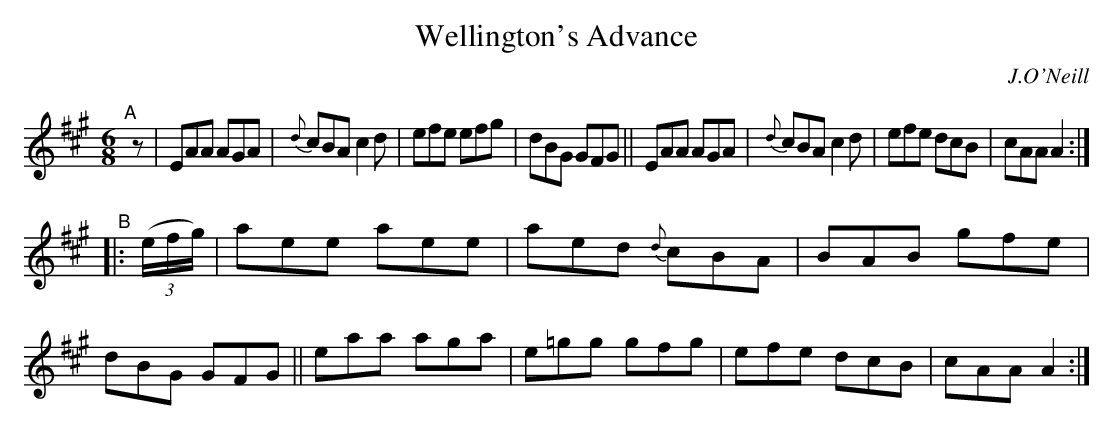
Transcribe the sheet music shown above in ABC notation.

X:1
T: Wellington's Advance
O: J.O'Neill
M: 6/8
L: 1/8
K: A
"^A"[|] z |\
EAA AGA | {d}cBA c2d | efe efg | dBG GFG ||\
EAA AGA | {d}cBA c2d | efe dcB | cAA A2 :|
"^B"|: (3(e/f/g/) |\
aee aee | aed {d}cBA | BAB gfe | dBG GFG ||\
eaa aga | e=gg   gfg | efe dcB | cAA A2 :|
